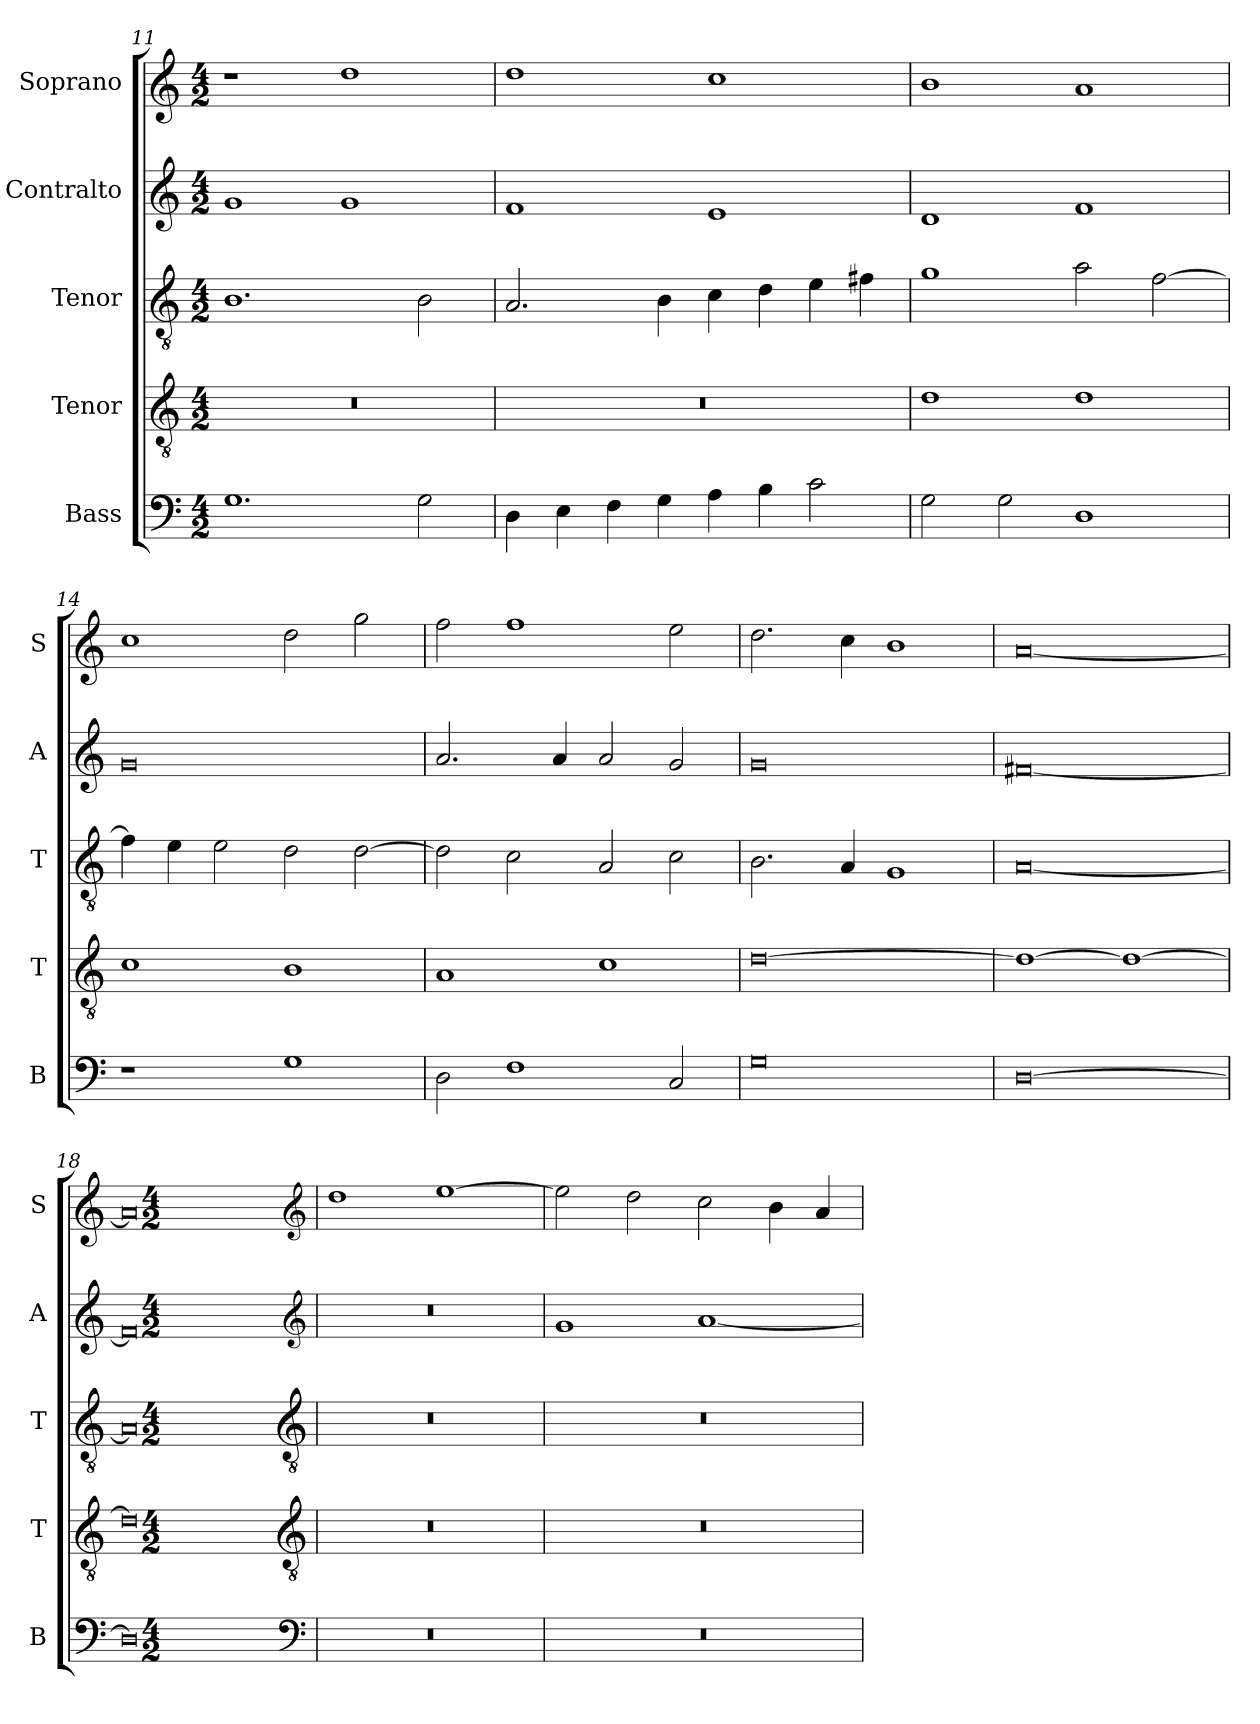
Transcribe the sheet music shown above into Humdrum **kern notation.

**kern	**kern	**kern	**kern	**kern
*part5	*part4	*part3	*part2	*part1
*staff5	*staff4	*staff3	*staff2	*staff1
*I"Bass	*I"Tenor	*I"Tenor	*I"Contralto	*I"Soprano
*I'B	*I'T	*I'T	*I'A	*I'S
*clefF4	*clefGv2	*clefGv2	*clefG2	*clefG2
*k[]	*k[]	*k[]	*k[]	*k[]
*G:mix	*G:mix	*G:mix	*G:mix	*G:mix
*M4/2	*M4/2	*M4/2	*M4/2	*M4/2
=11	=11	=11	=11	=11
1.G	0r	1.B	1g	1r
.	.	.	1g	1dd
2G	.	2B	.	.
=12	=12	=12	=12	=12
4D	0r	2.A	1f	1dd
4E	.	.	.	.
4F	.	.	.	.
4G	.	4B	.	.
4A	.	4c	1e	1cc
4B	.	4d	.	.
2c	.	4e	.	.
.	.	4f#X	.	.
=13	=13	=13	=13	=13
2G	1d	1g	1d	1b
2G	.	.	.	.
1D	1d	2a	1f	1a
.	.	[2f	.	.
=14	=14	=14	=14	=14
1r	1c	4f]	0g	1cc
.	.	4e	.	.
.	.	2e	.	.
1G	1B	2d	.	2dd
.	.	[2d	.	2gg
=15	=15	=15	=15	=15
2D	1A	2d]	2.a	2ff
1F	.	2c	.	1ff
.	.	.	4a	.
.	1c	2A	2a	.
2C	.	2c	2g	2ee
=16	=16	=16	=16	=16
0G	[0d	2.B	0g	2.dd
.	.	4A	.	4cc
.	.	1G	.	1b
=17	=17	=17	=17	=17
[0D	1d_	[0A	[0f#X	[0a
.	1d_	.	.	.
=18	=18	=18	=18	=18
0D]	0d]	0A]	0f#]	0a]
*clefF4	*clefGv2	*clefGv2	*clefG2	*clefG2
*k[]	*k[]	*k[]	*k[]	*k[]
*G:mix	*G:mix	*G:mix	*G:mix	*G:mix
*M4/2	*M4/2	*M4/2	*M4/2	*M4/2
=19	=19	=19	=19	=19
0r	0r	0r	0r	1dd
.	.	.	.	[1ee
=20	=20	=20	=20	=20
0r	0r	0r	1g	2ee]
.	.	.	.	2dd
.	.	.	[1a	2cc
.	.	.	.	4b
.	.	.	.	4a
=	=	=	=	=
*-	*-	*-	*-	*-
